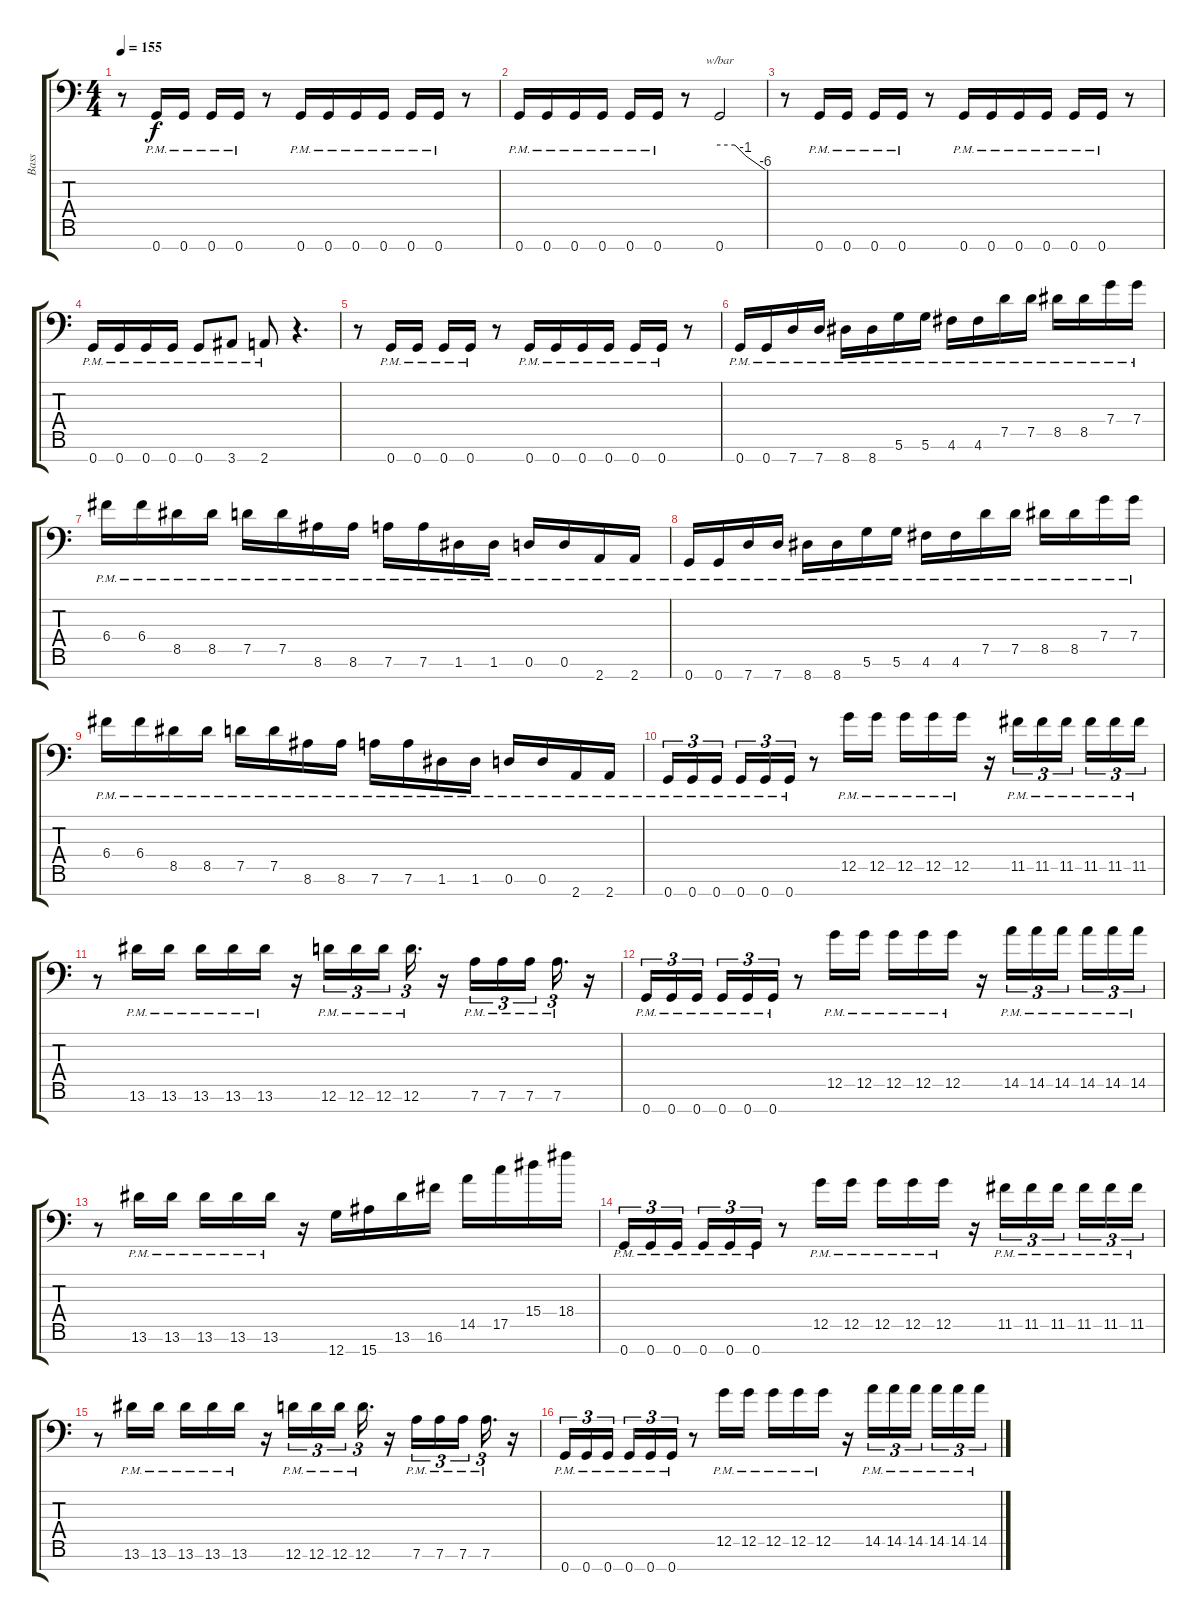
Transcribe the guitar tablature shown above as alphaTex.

\track ("Bass" "Bass") {instrument electricbasspick}
\staff {score tabs}
\tuning (D4 A3 F3 C3 G2 D2 G1) {hide}
\ts (4 4)
\tempo 155
\clef f4
\ks c
r.8{dy f} 0.7{pm}.16 0.7{pm}.16 0.7{pm}.16 0.7{pm}.16 r.8 0.7{pm}.16 0.7{pm}.16 0.7{pm}.16 0.7{pm}.16 0.7{pm}.16 0.7{pm}.16 r.8 |
0.7{pm}.16 0.7{pm}.16 0.7{pm}.16 0.7{pm}.16 0.7{pm}.16 0.7{pm}.16 r.8 0.7.2{tbe (custom default 0 0 20 0 34 -4 60 -24)} |
r.8 0.7{pm}.16 0.7{pm}.16 0.7{pm}.16 0.7{pm}.16 r.8 0.7{pm}.16 0.7{pm}.16 0.7{pm}.16 0.7{pm}.16 0.7{pm}.16 0.7{pm}.16 r.8 |
0.7{pm}.16 0.7{pm}.16 0.7{pm}.16 0.7{pm}.16 0.7{pm}.8 3.7{pm}.8 2.7{pm}.8 r.4{d} |
r.8 0.7{pm}.16 0.7{pm}.16 0.7{pm}.16 0.7{pm}.16 r.8 0.7{pm}.16 0.7{pm}.16 0.7{pm}.16 0.7{pm}.16 0.7{pm}.16 0.7{pm}.16 r.8 |
0.7{pm}.16 0.7{pm}.16 7.7{pm}.16 7.7{pm}.16 8.7{pm}.16 8.7{pm}.16 5.6{pm}.16 5.6{pm}.16 4.6{pm}.16 4.6{pm}.16 7.5{pm}.16 7.5{pm}.16 8.5{pm}.16 8.5{pm}.16 7.4{pm}.16 7.4{pm}.16 |
6.4{pm}.16 6.4{pm}.16 8.5{pm}.16 8.5{pm}.16 7.5{pm}.16 7.5{pm}.16 8.6{pm}.16 8.6{pm}.16 7.6{pm}.16 7.6{pm}.16 1.6{pm}.16 1.6{pm}.16 0.6{pm}.16 0.6{pm}.16 2.7{pm}.16 2.7{pm}.16 |
0.7{pm}.16 0.7{pm}.16 7.7{pm}.16 7.7{pm}.16 8.7{pm}.16 8.7{pm}.16 5.6{pm}.16 5.6{pm}.16 4.6{pm}.16 4.6{pm}.16 7.5{pm}.16 7.5{pm}.16 8.5{pm}.16 8.5{pm}.16 7.4{pm}.16 7.4{pm}.16 |
6.4{pm}.16 6.4{pm}.16 8.5{pm}.16 8.5{pm}.16 7.5{pm}.16 7.5{pm}.16 8.6{pm}.16 8.6{pm}.16 7.6{pm}.16 7.6{pm}.16 1.6{pm}.16 1.6{pm}.16 0.6{pm}.16 0.6{pm}.16 2.7{pm}.16 2.7{pm}.16 |
0.7{pm}.16{tu (3 2)} 0.7{pm}.16{tu (3 2)} 0.7{pm}.16{tu (3 2) beam splitsecondary} 0.7{pm}.16{tu (3 2)} 0.7{pm}.16{tu (3 2)} 0.7{pm}.16{tu (3 2)} r.8 12.5{pm}.16 12.5{pm}.16 12.5{pm}.16 12.5{pm}.16 12.5{pm}.16 r.16 11.5{pm}.16{tu (3 2)} 11.5{pm}.16{tu (3 2)} 11.5{pm}.16{tu (3 2) beam splitsecondary} 11.5{pm}.16{tu (3 2)} 11.5{pm}.16{tu (3 2)} 11.5{pm}.16{tu (3 2)} |
r.8 13.6{pm}.16 13.6{pm}.16 13.6{pm}.16 13.6{pm}.16 13.6{pm}.16 r.16 12.6{pm}.16{tu (3 2)} 12.6{pm}.16{tu (3 2)} 12.6{pm}.16{tu (3 2) beam splitsecondary} 12.6{pm}.16{d tu (3 2)} r.16 7.6{pm}.16{tu (3 2)} 7.6{pm}.16{tu (3 2)} 7.6{pm}.16{tu (3 2) beam splitsecondary} 7.6{pm}.16{d tu (3 2)} r.16 |
0.7{pm}.16{tu (3 2)} 0.7{pm}.16{tu (3 2)} 0.7{pm}.16{tu (3 2) beam splitsecondary} 0.7{pm}.16{tu (3 2)} 0.7{pm}.16{tu (3 2)} 0.7{pm}.16{tu (3 2)} r.8 12.5{pm}.16 12.5{pm}.16 12.5{pm}.16 12.5{pm}.16 12.5{pm}.16 r.16 14.5{pm}.16{tu (3 2)} 14.5{pm}.16{tu (3 2)} 14.5{pm}.16{tu (3 2) beam splitsecondary} 14.5{pm}.16{tu (3 2)} 14.5{pm}.16{tu (3 2)} 14.5{pm}.16{tu (3 2)} |
r.8 13.6{pm}.16 13.6{pm}.16 13.6{pm}.16 13.6{pm}.16 13.6{pm}.16 r.16 12.7.16 15.7.16 13.6.16 16.6.16 14.5.16 17.5.16 15.4.16 18.4.16 |
0.7{pm}.16{tu (3 2)} 0.7{pm}.16{tu (3 2)} 0.7{pm}.16{tu (3 2) beam splitsecondary} 0.7{pm}.16{tu (3 2)} 0.7{pm}.16{tu (3 2)} 0.7{pm}.16{tu (3 2)} r.8 12.5{pm}.16 12.5{pm}.16 12.5{pm}.16 12.5{pm}.16 12.5{pm}.16 r.16 11.5{pm}.16{tu (3 2)} 11.5{pm}.16{tu (3 2)} 11.5{pm}.16{tu (3 2) beam splitsecondary} 11.5{pm}.16{tu (3 2)} 11.5{pm}.16{tu (3 2)} 11.5{pm}.16{tu (3 2)} |
r.8 13.6{pm}.16 13.6{pm}.16 13.6{pm}.16 13.6{pm}.16 13.6{pm}.16 r.16 12.6{pm}.16{tu (3 2)} 12.6{pm}.16{tu (3 2)} 12.6{pm}.16{tu (3 2) beam splitsecondary} 12.6{pm}.16{d tu (3 2)} r.16 7.6{pm}.16{tu (3 2)} 7.6{pm}.16{tu (3 2)} 7.6{pm}.16{tu (3 2) beam splitsecondary} 7.6{pm}.16{d tu (3 2)} r.16 |
0.7{pm}.16{tu (3 2)} 0.7{pm}.16{tu (3 2)} 0.7{pm}.16{tu (3 2) beam splitsecondary} 0.7{pm}.16{tu (3 2)} 0.7{pm}.16{tu (3 2)} 0.7{pm}.16{tu (3 2)} r.8 12.5{pm}.16 12.5{pm}.16 12.5{pm}.16 12.5{pm}.16 12.5{pm}.16 r.16 14.5{pm}.16{tu (3 2)} 14.5{pm}.16{tu (3 2)} 14.5{pm}.16{tu (3 2) beam splitsecondary} 14.5{pm}.16{tu (3 2)} 14.5{pm}.16{tu (3 2)} 14.5{pm}.16{tu (3 2)}
